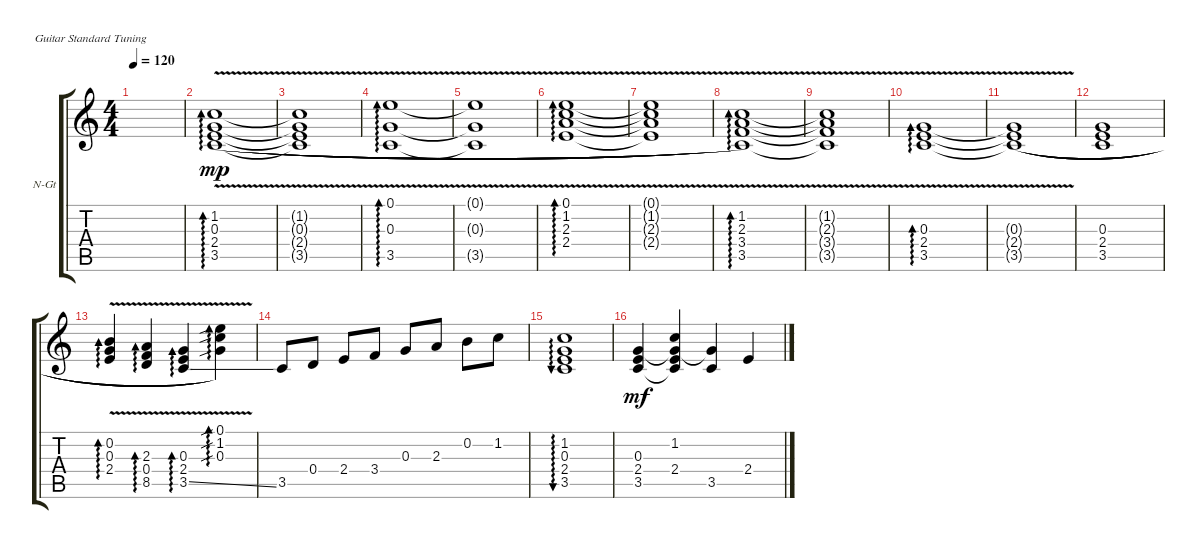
\defaultSystemsLayout 4
\bracketExtendMode groupsimilarinstruments
\firstSystemTrackNameOrientation horizontal
\otherSystemsTrackNameOrientation horizontal
\track ("N-Gt Rythm+Acc" "N-Gt") {instrument acousticguitarnylon}
\staff {score tabs}
\tuning (E4 B3 G3 D3 A2 E2)
\ts (4 4)
\tempo 120
\clef g2
\scale
0.333333
\ks c
|
\scale
0.333333 (3.5 0.3 2.4{v} 1.2).1{ad 0 dy mp legatoorigin} |
\scale
0.333333 (3.5{t} 0.3{t} 2.4{t} 1.2{t}).1{legatoorigin} |
\scale
0.333333 (3.5 0.3 0.1{v}).1{ad 0 legatoorigin} |
\scale
0.333333 (3.5{t} 0.3{t} 0.1{t}).1{legatoorigin} |
\scale
0.333333 (2.3 2.4 1.2 0.1{v}).1{ad 0 legatoorigin} |
\scale
0.333333 (2.3{t} 2.4{t} 1.2{t} 0.1{t}).1{legatoorigin} |
\scale
0.333333 (3.4 2.3 1.2{v} 3.5).1{ad 0} |
\scale
0.333333 (3.4{t} 2.3{t} 1.2{t} 3.5{t}).1 |
\scale
0.333333 (3.5 2.4 0.3{v}).1{ad 0} |
\scale
0.333333 (3.5{t} 2.4{t} 0.3{t}).1{legatoorigin} |
\scale
0.333333 (3.5 2.4 0.3).1{legatoorigin} |
\scale
0.333333 (2.4{v} 0.3{v} 0.2{v}).4{ad 0 legatoorigin} (0.4{v} 8.5{v} 2.3{v}).4{ad 0 legatoorigin} (3.5{v ss} 2.4{v} 0.3{v}).4{ad 0 legatoorigin} (0.3{v sib} 1.2{v sib} 0.1{v sib}).4{ad 0} |
\scale
0.333333 3.5.8 0.4.8 2.4.8 3.4.8 0.3.8 2.3.8 0.2.8 1.2.8 |
\scale
0.333333 (1.2 0.3 2.4 3.5).1{au 0} |
\scale
0.333333 (3.5 2.4 0.3).4{dy mf} (3.5{t} 0.3{t} 2.4 1.2).4 (0.3{t} 3.5).4 2.4.4
